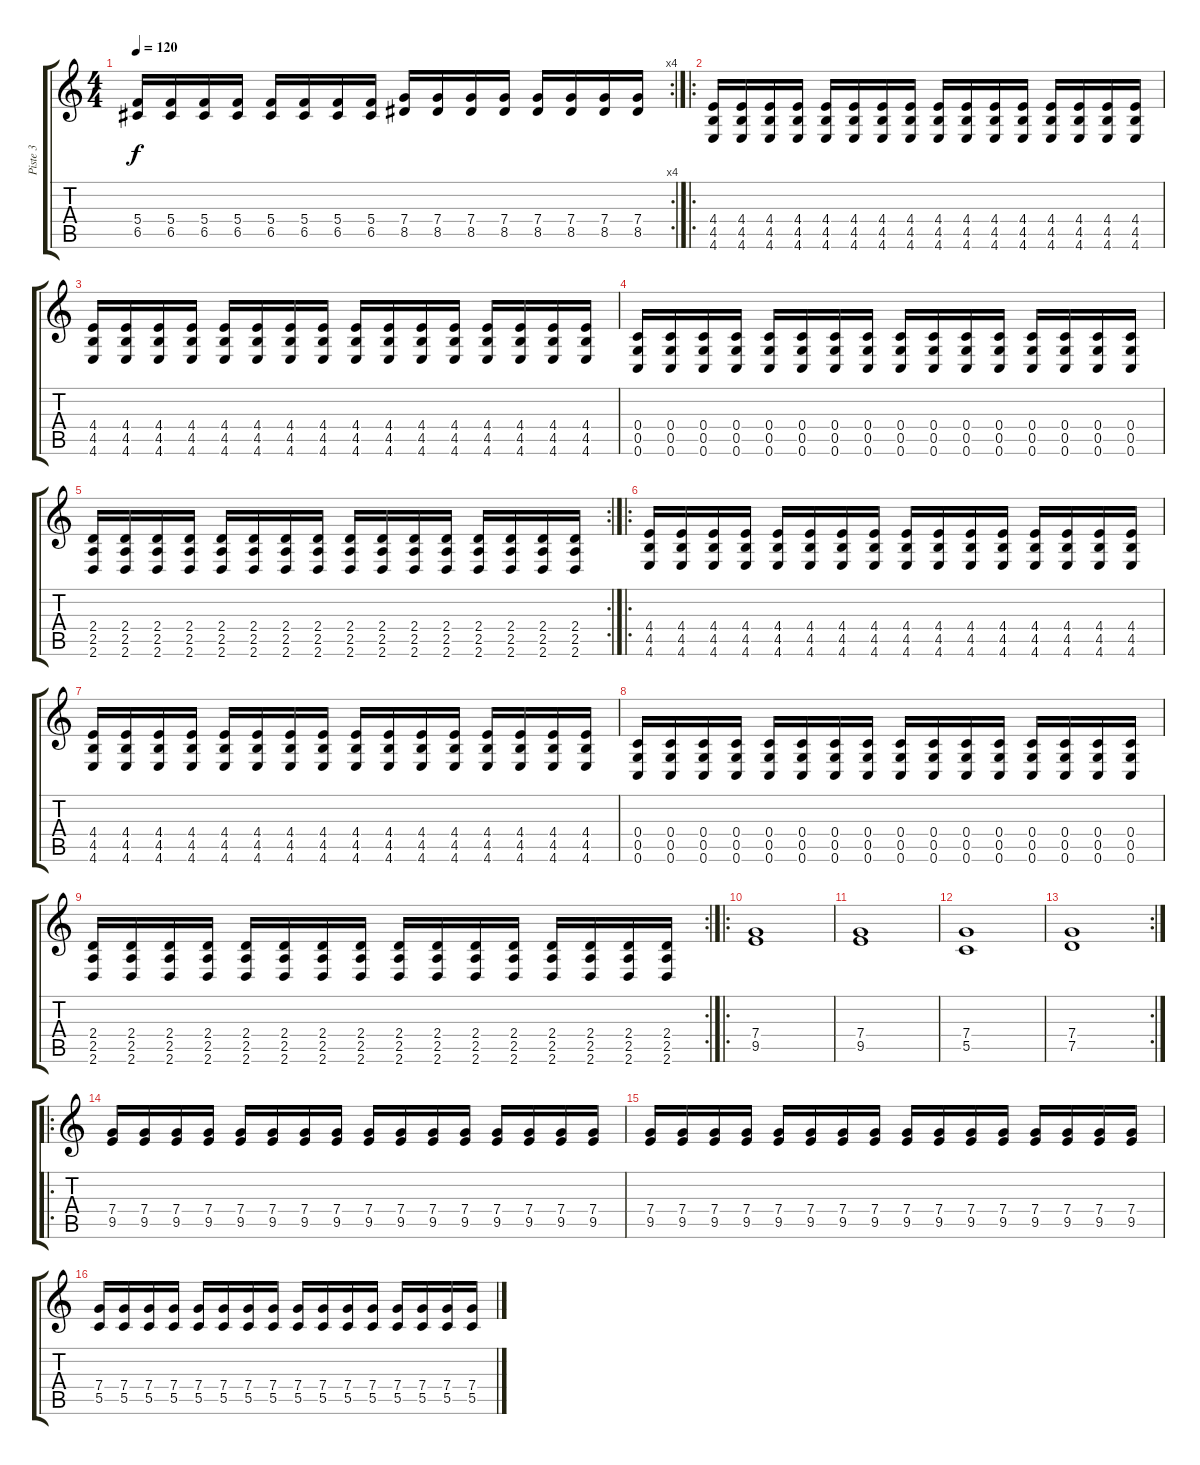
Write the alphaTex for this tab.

\track ("Piste 3" "Piste 3") {instrument distortionguitar}
\staff {score tabs}
\tuning (D4 A3 F3 C3 G2 C2) {hide}
\rc 4
\ts (4 4)
\tempo 120
\clef g2
\ks c
(5.4 6.5).16{dy f} (5.4 6.5).16 (5.4 6.5).16 (5.4 6.5).16 (5.4 6.5).16 (5.4 6.5).16 (5.4 6.5).16 (5.4 6.5).16 (7.4 8.5).16 (7.4 8.5).16 (7.4 8.5).16 (7.4 8.5).16 (7.4 8.5).16 (7.4 8.5).16 (7.4 8.5).16 (7.4 8.5).16 |
\ro
(4.4 4.5 4.6).16 (4.4 4.5 4.6).16 (4.4 4.5 4.6).16 (4.4 4.5 4.6).16 (4.4 4.5 4.6).16 (4.4 4.5 4.6).16 (4.4 4.5 4.6).16 (4.4 4.5 4.6).16 (4.4 4.5 4.6).16 (4.4 4.5 4.6).16 (4.4 4.5 4.6).16 (4.4 4.5 4.6).16 (4.4 4.5 4.6).16 (4.4 4.5 4.6).16 (4.4 4.5 4.6).16 (4.4 4.5 4.6).16 |
(4.4 4.5 4.6).16 (4.4 4.5 4.6).16 (4.4 4.5 4.6).16 (4.4 4.5 4.6).16 (4.4 4.5 4.6).16 (4.4 4.5 4.6).16 (4.4 4.5 4.6).16 (4.4 4.5 4.6).16 (4.4 4.5 4.6).16 (4.4 4.5 4.6).16 (4.4 4.5 4.6).16 (4.4 4.5 4.6).16 (4.4 4.5 4.6).16 (4.4 4.5 4.6).16 (4.4 4.5 4.6).16 (4.4 4.5 4.6).16 |
(0.4 0.5 0.6).16 (0.4 0.5 0.6).16 (0.4 0.5 0.6).16 (0.4 0.5 0.6).16 (0.4 0.5 0.6).16 (0.4 0.5 0.6).16 (0.4 0.5 0.6).16 (0.4 0.5 0.6).16 (0.4 0.5 0.6).16 (0.4 0.5 0.6).16 (0.4 0.5 0.6).16 (0.4 0.5 0.6).16 (0.4 0.5 0.6).16 (0.4 0.5 0.6).16 (0.4 0.5 0.6).16 (0.4 0.5 0.6).16 |
\rc 2
(2.4 2.5 2.6).16 (2.4 2.5 2.6).16 (2.4 2.5 2.6).16 (2.4 2.5 2.6).16 (2.4 2.5 2.6).16 (2.4 2.5 2.6).16 (2.4 2.5 2.6).16 (2.4 2.5 2.6).16 (2.4 2.5 2.6).16 (2.4 2.5 2.6).16 (2.4 2.5 2.6).16 (2.4 2.5 2.6).16 (2.4 2.5 2.6).16 (2.4 2.5 2.6).16 (2.4 2.5 2.6).16 (2.4 2.5 2.6).16 |
\ro
(4.4 4.5 4.6).16 (4.4 4.5 4.6).16 (4.4 4.5 4.6).16 (4.4 4.5 4.6).16 (4.4 4.5 4.6).16 (4.4 4.5 4.6).16 (4.4 4.5 4.6).16 (4.4 4.5 4.6).16 (4.4 4.5 4.6).16 (4.4 4.5 4.6).16 (4.4 4.5 4.6).16 (4.4 4.5 4.6).16 (4.4 4.5 4.6).16 (4.4 4.5 4.6).16 (4.4 4.5 4.6).16 (4.4 4.5 4.6).16 |
(4.4 4.5 4.6).16 (4.4 4.5 4.6).16 (4.4 4.5 4.6).16 (4.4 4.5 4.6).16 (4.4 4.5 4.6).16 (4.4 4.5 4.6).16 (4.4 4.5 4.6).16 (4.4 4.5 4.6).16 (4.4 4.5 4.6).16 (4.4 4.5 4.6).16 (4.4 4.5 4.6).16 (4.4 4.5 4.6).16 (4.4 4.5 4.6).16 (4.4 4.5 4.6).16 (4.4 4.5 4.6).16 (4.4 4.5 4.6).16 |
(0.4 0.5 0.6).16 (0.4 0.5 0.6).16 (0.4 0.5 0.6).16 (0.4 0.5 0.6).16 (0.4 0.5 0.6).16 (0.4 0.5 0.6).16 (0.4 0.5 0.6).16 (0.4 0.5 0.6).16 (0.4 0.5 0.6).16 (0.4 0.5 0.6).16 (0.4 0.5 0.6).16 (0.4 0.5 0.6).16 (0.4 0.5 0.6).16 (0.4 0.5 0.6).16 (0.4 0.5 0.6).16 (0.4 0.5 0.6).16 |
\rc 2
(2.4 2.5 2.6).16 (2.4 2.5 2.6).16 (2.4 2.5 2.6).16 (2.4 2.5 2.6).16 (2.4 2.5 2.6).16 (2.4 2.5 2.6).16 (2.4 2.5 2.6).16 (2.4 2.5 2.6).16 (2.4 2.5 2.6).16 (2.4 2.5 2.6).16 (2.4 2.5 2.6).16 (2.4 2.5 2.6).16 (2.4 2.5 2.6).16 (2.4 2.5 2.6).16 (2.4 2.5 2.6).16 (2.4 2.5 2.6).16 |
\ro
(7.4 9.5).1 |
(7.4 9.5).1 |
(7.4 5.5).1 |
\rc 2
(7.4 7.5).1 |
\ro
(7.4 9.5).16 (7.4 9.5).16 (7.4 9.5).16 (7.4 9.5).16 (7.4 9.5).16 (7.4 9.5).16 (7.4 9.5).16 (7.4 9.5).16 (7.4 9.5).16 (7.4 9.5).16 (7.4 9.5).16 (7.4 9.5).16 (7.4 9.5).16 (7.4 9.5).16 (7.4 9.5).16 (7.4 9.5).16 |
(7.4 9.5).16 (7.4 9.5).16 (7.4 9.5).16 (7.4 9.5).16 (7.4 9.5).16 (7.4 9.5).16 (7.4 9.5).16 (7.4 9.5).16 (7.4 9.5).16 (7.4 9.5).16 (7.4 9.5).16 (7.4 9.5).16 (7.4 9.5).16 (7.4 9.5).16 (7.4 9.5).16 (7.4 9.5).16 |
(7.4 5.5).16 (7.4 5.5).16 (7.4 5.5).16 (7.4 5.5).16 (7.4 5.5).16 (7.4 5.5).16 (7.4 5.5).16 (7.4 5.5).16 (7.4 5.5).16 (7.4 5.5).16 (7.4 5.5).16 (7.4 5.5).16 (7.4 5.5).16 (7.4 5.5).16 (7.4 5.5).16 (7.4 5.5).16
